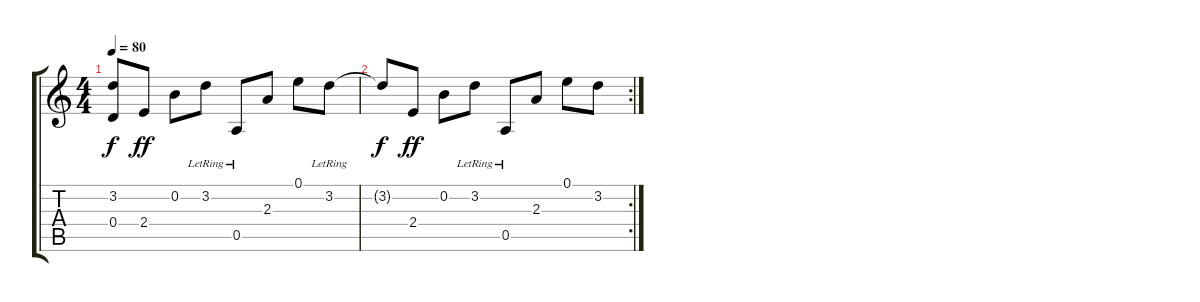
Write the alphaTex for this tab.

\track "" {instrument acousticguitarnylon}
\staff {score tabs}
\tuning (E4 B3 G3 D3 A2 E2) {hide}
\ts (4 4)
\tempo 80
\clef g2
\ks c
(3.2{t} 0.4{t}).8{dy f} 2.4.8{dy ff} 0.2.8 3.2{lr}.8 0.5{lr}.8 2.3.8 0.1.8 3.2{lr}.8 |
\rc 2
3.2{t}.8{dy f} 2.4.8{dy ff} 0.2.8 3.2{lr}.8 0.5{lr}.8 2.3.8 0.1.8 3.2.8
